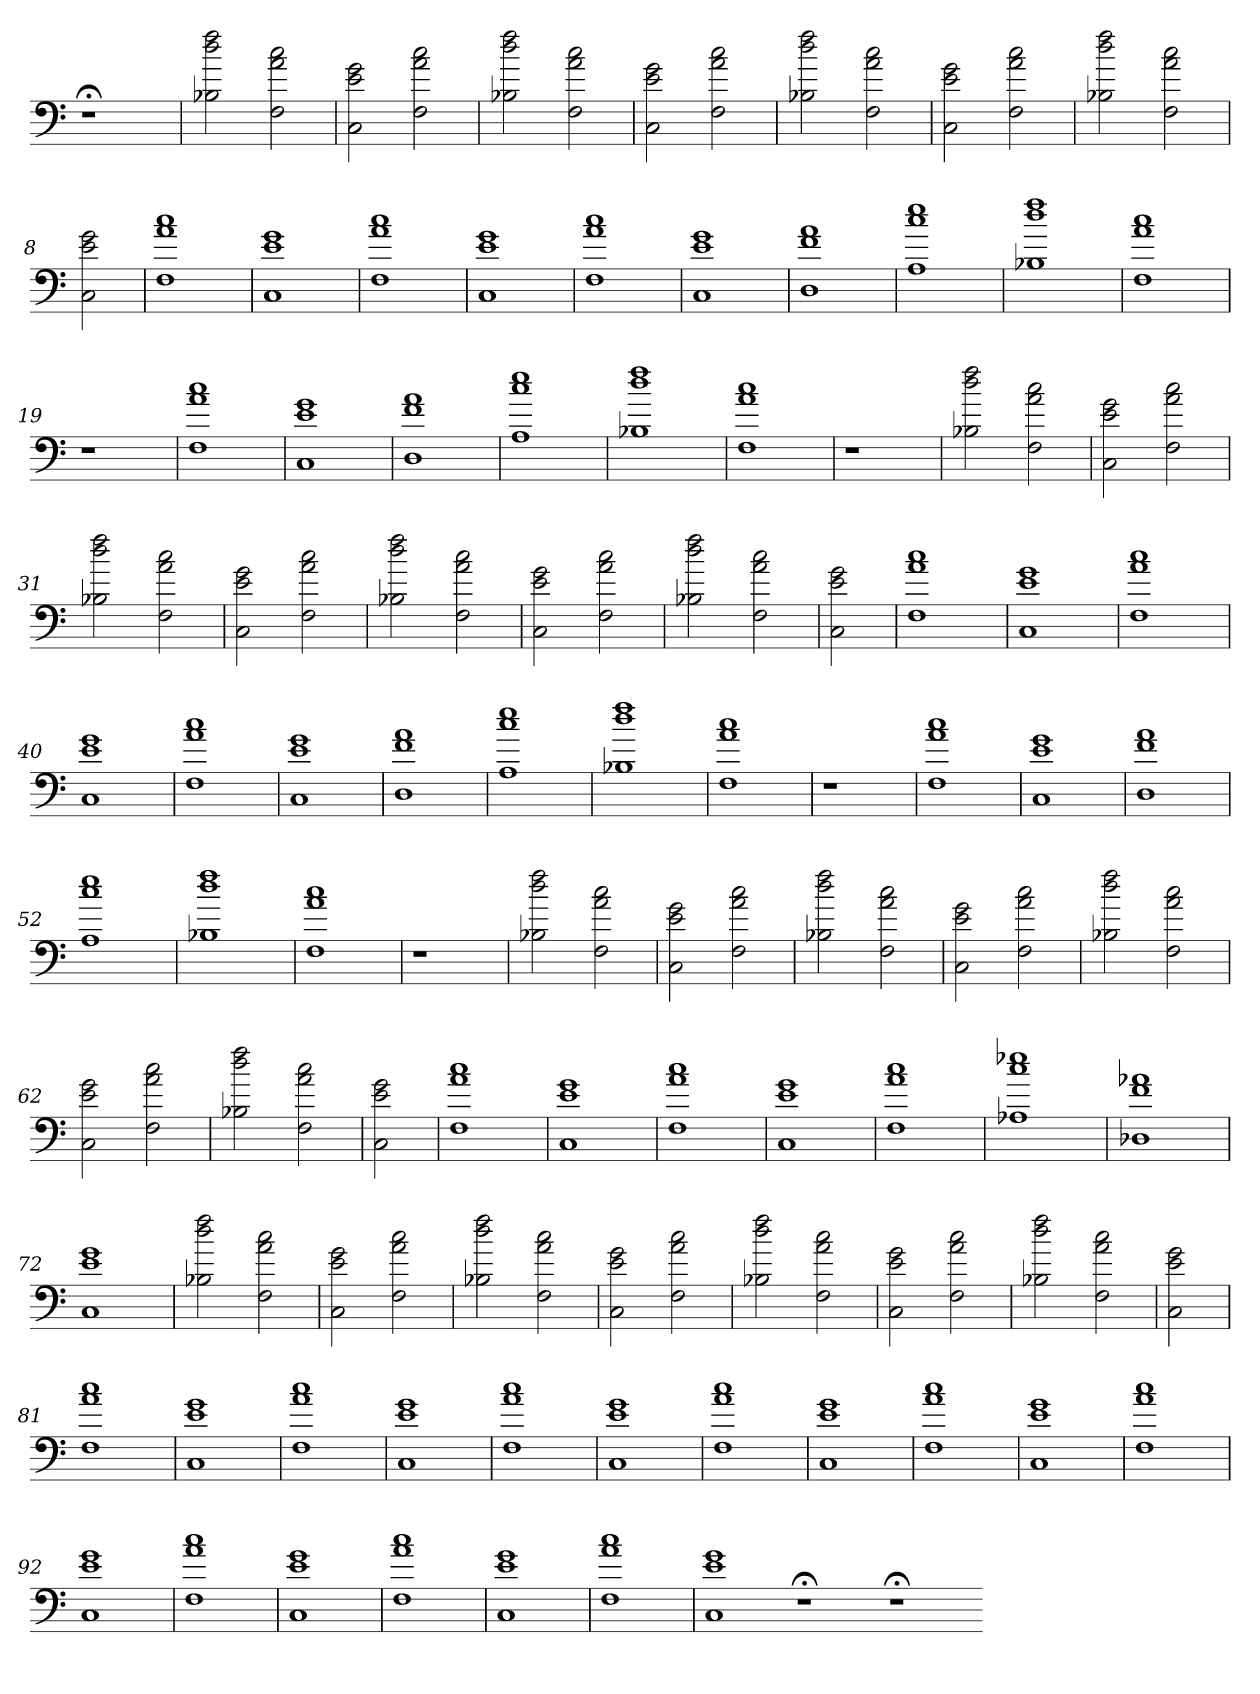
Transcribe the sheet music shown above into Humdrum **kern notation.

**kern
*part1
*staff1
=
1r;<
=1
2B-X 2dd 2ff
2F 2a 2cc
=2
2C 2e 2g
2F 2a 2cc
=3
2B-X 2dd 2ff
2F 2a 2cc
=4
2C 2e 2g
2F 2a 2cc
=5
2B-X 2dd 2ff
2F 2a 2cc
=6
2C 2e 2g
2F 2a 2cc
=7
2B-X 2dd 2ff
2F 2a 2cc
=8
2C 2e 2g
=9
1F 1a 1cc
=10
1C 1e 1g
=11
1F 1a 1cc
=12
1C 1e 1g
=13
1F 1a 1cc
=14
1C 1e 1g
=15
1D 1f 1a
=16
1A 1cc 1ee
=17
1B-X 1dd 1ff
=18
1F 1a 1cc
=19
1r
=20
1r
=21
1F 1a 1cc
=22
1C 1e 1g
=23
1D 1f 1a
=24
1A 1cc 1ee
=25
1B-X 1dd 1ff
=26
1F 1a 1cc
=27
1r
=28
1r
=29
2B-X 2dd 2ff
2F 2a 2cc
=30
2C 2e 2g
2F 2a 2cc
=31
2B-X 2dd 2ff
2F 2a 2cc
=32
2C 2e 2g
2F 2a 2cc
=33
2B-X 2dd 2ff
2F 2a 2cc
=34
2C 2e 2g
2F 2a 2cc
=35
2B-X 2dd 2ff
2F 2a 2cc
=36
2C 2e 2g
=37
1F 1a 1cc
=38
1C 1e 1g
=39
1F 1a 1cc
=40
1C 1e 1g
=41
1F 1a 1cc
=42
1C 1e 1g
=43
1D 1f 1a
=44
1A 1cc 1ee
=45
1B-X 1dd 1ff
=46
1F 1a 1cc
=47
1r
=48
1r
=49
1F 1a 1cc
=50
1C 1e 1g
=51
1D 1f 1a
=52
1A 1cc 1ee
=53
1B-X 1dd 1ff
=54
1F 1a 1cc
=55
1r
=56
1r
=57
2B-X 2dd 2ff
2F 2a 2cc
=58
2C 2e 2g
2F 2a 2cc
=59
2B-X 2dd 2ff
2F 2a 2cc
=60
2C 2e 2g
2F 2a 2cc
=61
2B-X 2dd 2ff
2F 2a 2cc
=62
2C 2e 2g
2F 2a 2cc
=63
2B-X 2dd 2ff
2F 2a 2cc
=64
2C 2e 2g
=65
1F 1a 1cc
=66
1C 1e 1g
=67
1F 1a 1cc
=68
1C 1e 1g
=69
1F 1a 1cc
=70
1A-X 1cc 1ee-X
=71
1D-X 1f 1a-X
=72
1C 1e 1g
=73
2B-X 2dd 2ff
2F 2a 2cc
=74
2C 2e 2g
2F 2a 2cc
=75
2B-X 2dd 2ff
2F 2a 2cc
=76
2C 2e 2g
2F 2a 2cc
=77
2B-X 2dd 2ff
2F 2a 2cc
=78
2C 2e 2g
2F 2a 2cc
=79
2B-X 2dd 2ff
2F 2a 2cc
=80
2C 2e 2g
=81
1F 1a 1cc
=82
1C 1e 1g
=83
1F 1a 1cc
=84
1C 1e 1g
=85
1F 1a 1cc
=86
1C 1e 1g
=87
1F 1a 1cc
=88
1C 1e 1g
=89
1F 1a 1cc
=90
1C 1e 1g
=91
1F 1a 1cc
=92
1C 1e 1g
=93
1F 1a 1cc
=94
1C 1e 1g
=95
1F 1a 1cc
=96
1C 1e 1g
=97
1F 1a 1cc
=98
1C 1e 1g
1r;<
1r;<
=-
*-
